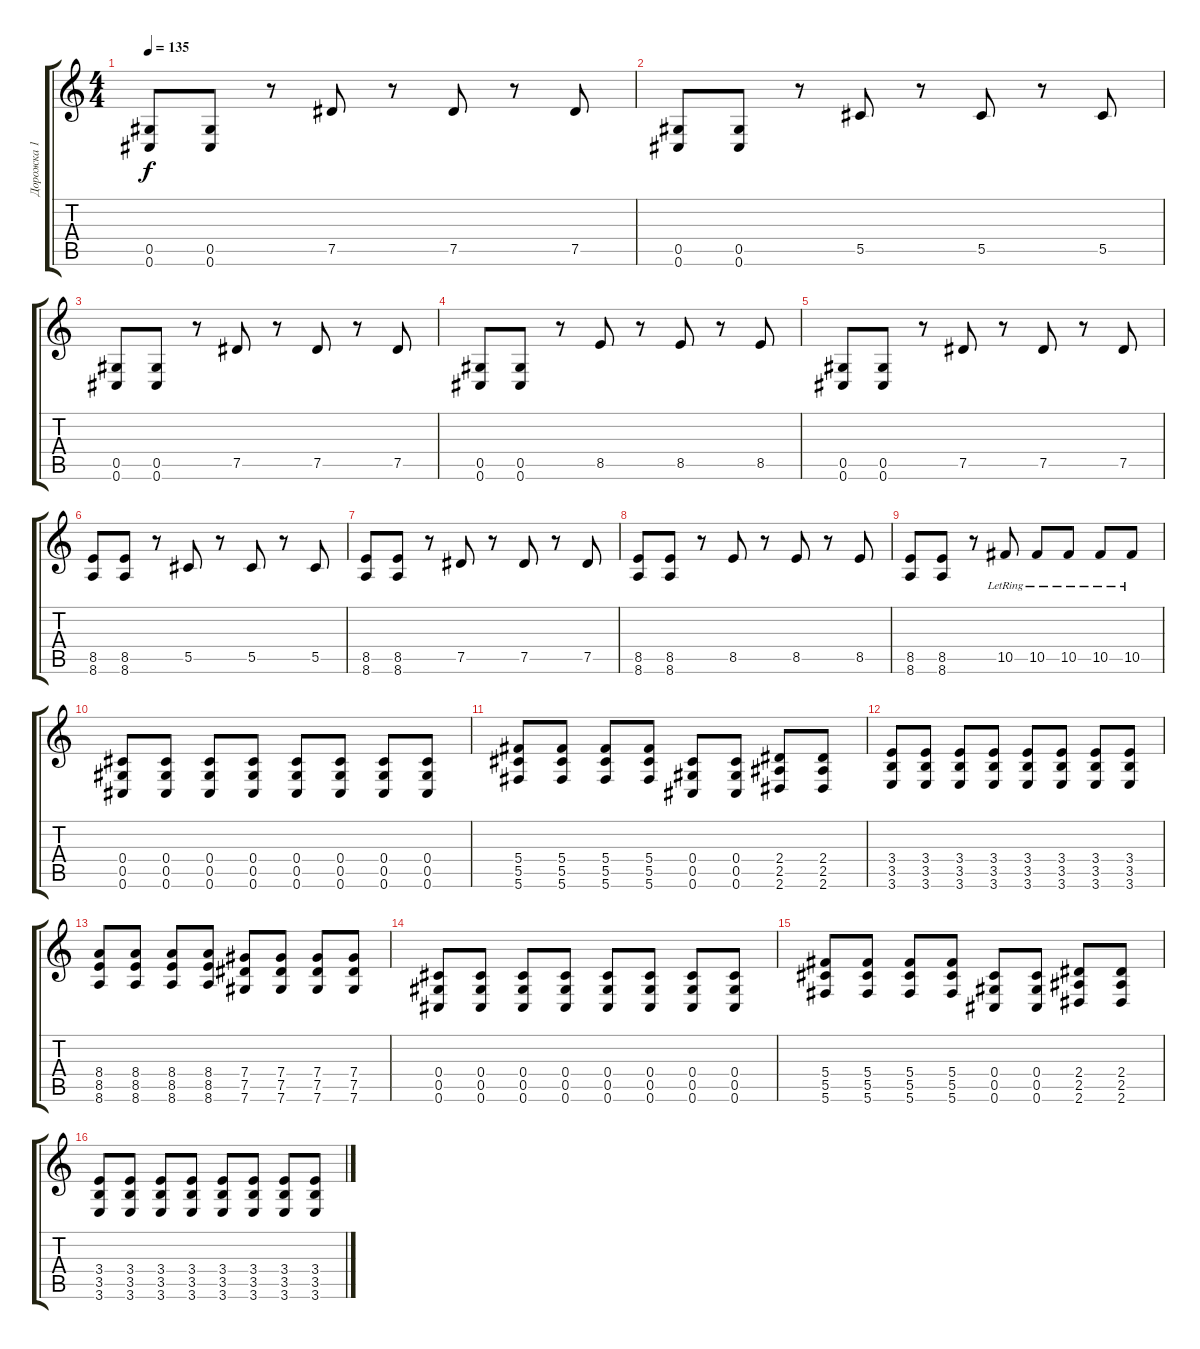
\track ("Дорожка 1" "Дорожка 1") {instrument overdrivenguitar}
\staff {score tabs}
\tuning (Eb4 Bb3 Gb3 Db3 Ab2 Db2) {hide}
\ts (4 4)
\tempo 135
\clef g2
\ks c
(0.5 0.6).8{dy f} (0.5 0.6).8 r.8 7.5.8 r.8 7.5.8 r.8 7.5.8 |
(0.5 0.6).8 (0.5 0.6).8 r.8 5.5.8 r.8 5.5.8 r.8 5.5.8 |
(0.5 0.6).8 (0.5 0.6).8 r.8 7.5.8 r.8 7.5.8 r.8 7.5.8 |
(0.5 0.6).8 (0.5 0.6).8 r.8 8.5.8 r.8 8.5.8 r.8 8.5.8 |
(0.5 0.6).8 (0.5 0.6).8 r.8 7.5.8 r.8 7.5.8 r.8 7.5.8 |
(8.5 8.6).8 (8.5 8.6).8 r.8 5.5.8 r.8 5.5.8 r.8 5.5.8 |
(8.5 8.6).8 (8.5 8.6).8 r.8 7.5.8 r.8 7.5.8 r.8 7.5.8 |
(8.5 8.6).8 (8.5 8.6).8 r.8 8.5.8 r.8 8.5.8 r.8 8.5.8 |
(8.5 8.6).8 (8.5 8.6).8 r.8 10.5{lr}.8 10.5{lr}.8 10.5{lr}.8 10.5{lr}.8 10.5{lr}.8 |
(0.4 0.5 0.6).8 (0.4 0.5 0.6).8 (0.4 0.5 0.6).8 (0.4 0.5 0.6).8 (0.4 0.5 0.6).8 (0.4 0.5 0.6).8 (0.4 0.5 0.6).8 (0.4 0.5 0.6).8 |
(5.4 5.5 5.6).8 (5.4 5.5 5.6).8 (5.4 5.5 5.6).8 (5.4 5.5 5.6).8 (0.4 0.5 0.6).8 (0.4 0.5 0.6).8 (2.4 2.5 2.6).8 (2.4 2.5 2.6).8 |
(3.4 3.5 3.6).8 (3.4 3.5 3.6).8 (3.4 3.5 3.6).8 (3.4 3.5 3.6).8 (3.4 3.5 3.6).8 (3.4 3.5 3.6).8 (3.4 3.5 3.6).8 (3.4 3.5 3.6).8 |
(8.4 8.5 8.6).8 (8.4 8.5 8.6).8 (8.4 8.5 8.6).8 (8.4 8.5 8.6).8 (7.4 7.5 7.6).8 (7.4 7.5 7.6).8 (7.4 7.5 7.6).8 (7.4 7.5 7.6).8 |
(0.4 0.5 0.6).8 (0.4 0.5 0.6).8 (0.4 0.5 0.6).8 (0.4 0.5 0.6).8 (0.4 0.5 0.6).8 (0.4 0.5 0.6).8 (0.4 0.5 0.6).8 (0.4 0.5 0.6).8 |
(5.4 5.5 5.6).8 (5.4 5.5 5.6).8 (5.4 5.5 5.6).8 (5.4 5.5 5.6).8 (0.4 0.5 0.6).8 (0.4 0.5 0.6).8 (2.4 2.5 2.6).8 (2.4 2.5 2.6).8 |
(3.4 3.5 3.6).8 (3.4 3.5 3.6).8 (3.4 3.5 3.6).8 (3.4 3.5 3.6).8 (3.4 3.5 3.6).8 (3.4 3.5 3.6).8 (3.4 3.5 3.6).8 (3.4 3.5 3.6).8
